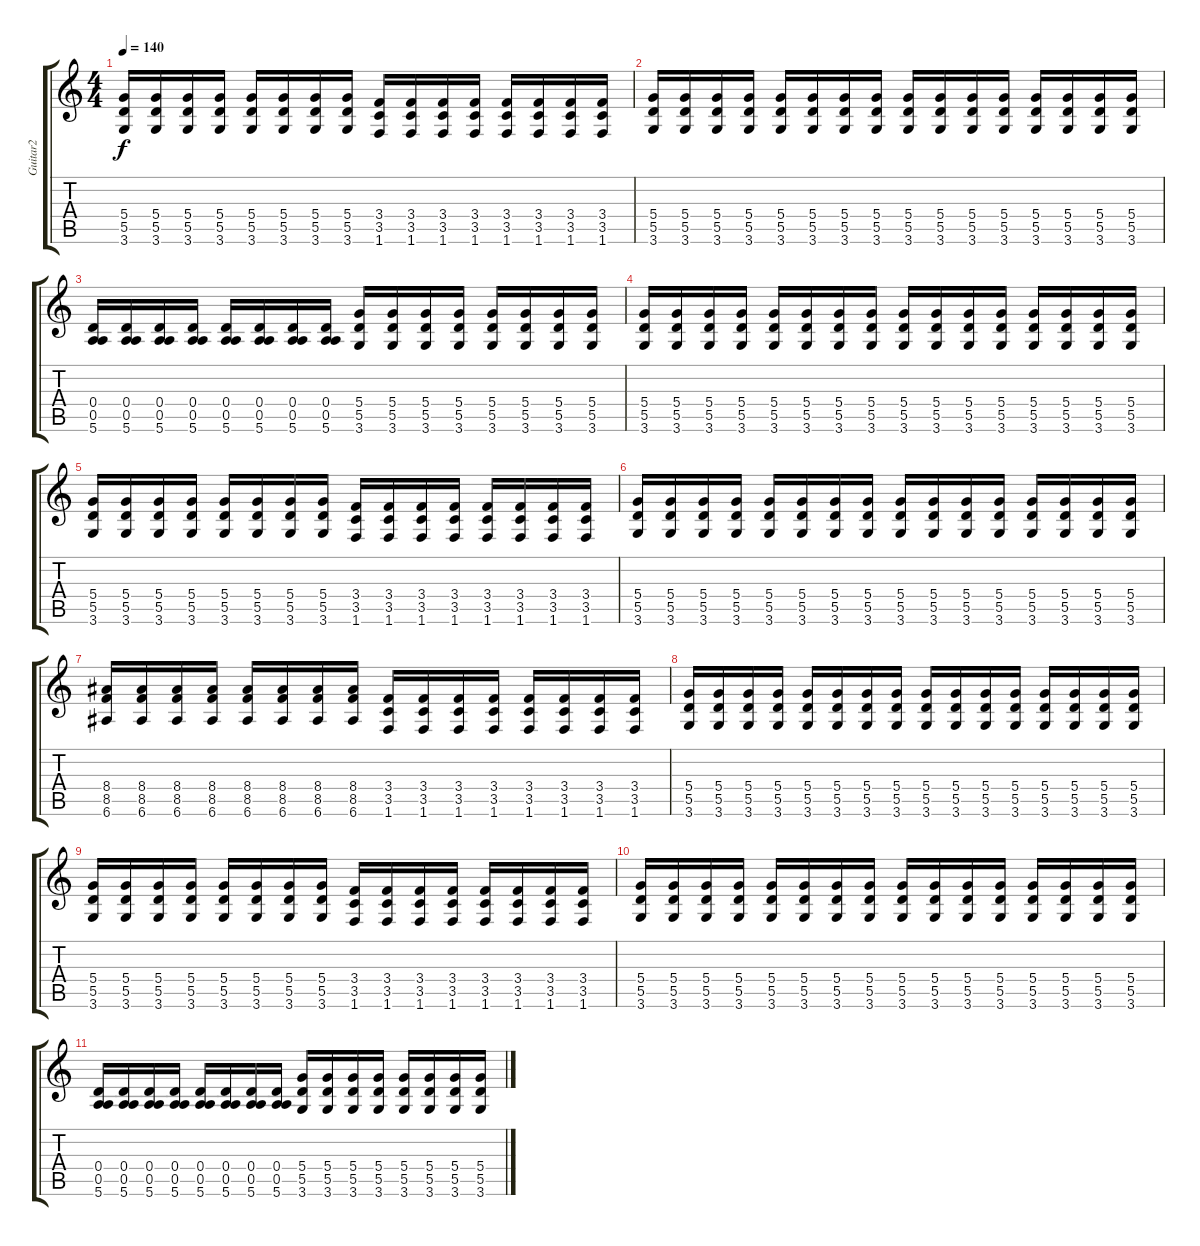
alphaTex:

\track ("Guitar2" "Guitar2") {instrument overdrivenguitar}
\staff {score tabs}
\tuning (E4 B3 G3 D3 A2 E2) {hide}
\ts (4 4)
\tempo 140
\clef g2
\ks c
(5.4 5.5 3.6).16{dy f} (5.4 5.5 3.6).16 (5.4 5.5 3.6).16 (5.4 5.5 3.6).16 (5.4 5.5 3.6).16 (5.4 5.5 3.6).16 (5.4 5.5 3.6).16 (5.4 5.5 3.6).16 (3.4 3.5 1.6).16 (3.4 3.5 1.6).16 (3.4 3.5 1.6).16 (3.4 3.5 1.6).16 (3.4 3.5 1.6).16 (3.4 3.5 1.6).16 (3.4 3.5 1.6).16 (3.4 3.5 1.6).16 |
(5.4 5.5 3.6).16 (5.4 5.5 3.6).16 (5.4 5.5 3.6).16 (5.4 5.5 3.6).16 (5.4 5.5 3.6).16 (5.4 5.5 3.6).16 (5.4 5.5 3.6).16 (5.4 5.5 3.6).16 (5.4 5.5 3.6).16 (5.4 5.5 3.6).16 (5.4 5.5 3.6).16 (5.4 5.5 3.6).16 (5.4 5.5 3.6).16 (5.4 5.5 3.6).16 (5.4 5.5 3.6).16 (5.4 5.5 3.6).16 |
(0.4 0.5 5.6).16 (0.4 0.5 5.6).16 (0.4 0.5 5.6).16 (0.4 0.5 5.6).16 (0.4 0.5 5.6).16 (0.4 0.5 5.6).16 (0.4 0.5 5.6).16 (0.4 0.5 5.6).16 (5.4 5.5 3.6).16 (5.4 5.5 3.6).16 (5.4 5.5 3.6).16 (5.4 5.5 3.6).16 (5.4 5.5 3.6).16 (5.4 5.5 3.6).16 (5.4 5.5 3.6).16 (5.4 5.5 3.6).16 |
(5.4 5.5 3.6).16 (5.4 5.5 3.6).16 (5.4 5.5 3.6).16 (5.4 5.5 3.6).16 (5.4 5.5 3.6).16 (5.4 5.5 3.6).16 (5.4 5.5 3.6).16 (5.4 5.5 3.6).16 (5.4 5.5 3.6).16 (5.4 5.5 3.6).16 (5.4 5.5 3.6).16 (5.4 5.5 3.6).16 (5.4 5.5 3.6).16 (5.4 5.5 3.6).16 (5.4 5.5 3.6).16 (5.4 5.5 3.6).16 |
(5.4 5.5 3.6).16 (5.4 5.5 3.6).16 (5.4 5.5 3.6).16 (5.4 5.5 3.6).16 (5.4 5.5 3.6).16 (5.4 5.5 3.6).16 (5.4 5.5 3.6).16 (5.4 5.5 3.6).16 (3.4 3.5 1.6).16 (3.4 3.5 1.6).16 (3.4 3.5 1.6).16 (3.4 3.5 1.6).16 (3.4 3.5 1.6).16 (3.4 3.5 1.6).16 (3.4 3.5 1.6).16 (3.4 3.5 1.6).16 |
(5.4 5.5 3.6).16 (5.4 5.5 3.6).16 (5.4 5.5 3.6).16 (5.4 5.5 3.6).16 (5.4 5.5 3.6).16 (5.4 5.5 3.6).16 (5.4 5.5 3.6).16 (5.4 5.5 3.6).16 (5.4 5.5 3.6).16 (5.4 5.5 3.6).16 (5.4 5.5 3.6).16 (5.4 5.5 3.6).16 (5.4 5.5 3.6).16 (5.4 5.5 3.6).16 (5.4 5.5 3.6).16 (5.4 5.5 3.6).16 |
(8.4 8.5 6.6).16 (8.4 8.5 6.6).16 (8.4 8.5 6.6).16 (8.4 8.5 6.6).16 (8.4 8.5 6.6).16 (8.4 8.5 6.6).16 (8.4 8.5 6.6).16 (8.4 8.5 6.6).16 (3.4 3.5 1.6).16 (3.4 3.5 1.6).16 (3.4 3.5 1.6).16 (3.4 3.5 1.6).16 (3.4 3.5 1.6).16 (3.4 3.5 1.6).16 (3.4 3.5 1.6).16 (3.4 3.5 1.6).16 |
(5.4 5.5 3.6).16 (5.4 5.5 3.6).16 (5.4 5.5 3.6).16 (5.4 5.5 3.6).16 (5.4 5.5 3.6).16 (5.4 5.5 3.6).16 (5.4 5.5 3.6).16 (5.4 5.5 3.6).16 (5.4 5.5 3.6).16 (5.4 5.5 3.6).16 (5.4 5.5 3.6).16 (5.4 5.5 3.6).16 (5.4 5.5 3.6).16 (5.4 5.5 3.6).16 (5.4 5.5 3.6).16 (5.4 5.5 3.6).16 |
(5.4 5.5 3.6).16 (5.4 5.5 3.6).16 (5.4 5.5 3.6).16 (5.4 5.5 3.6).16 (5.4 5.5 3.6).16 (5.4 5.5 3.6).16 (5.4 5.5 3.6).16 (5.4 5.5 3.6).16 (3.4 3.5 1.6).16 (3.4 3.5 1.6).16 (3.4 3.5 1.6).16 (3.4 3.5 1.6).16 (3.4 3.5 1.6).16 (3.4 3.5 1.6).16 (3.4 3.5 1.6).16 (3.4 3.5 1.6).16 |
(5.4 5.5 3.6).16 (5.4 5.5 3.6).16 (5.4 5.5 3.6).16 (5.4 5.5 3.6).16 (5.4 5.5 3.6).16 (5.4 5.5 3.6).16 (5.4 5.5 3.6).16 (5.4 5.5 3.6).16 (5.4 5.5 3.6).16 (5.4 5.5 3.6).16 (5.4 5.5 3.6).16 (5.4 5.5 3.6).16 (5.4 5.5 3.6).16 (5.4 5.5 3.6).16 (5.4 5.5 3.6).16 (5.4 5.5 3.6).16 |
(0.4 0.5 5.6).16 (0.4 0.5 5.6).16 (0.4 0.5 5.6).16 (0.4 0.5 5.6).16 (0.4 0.5 5.6).16 (0.4 0.5 5.6).16 (0.4 0.5 5.6).16 (0.4 0.5 5.6).16 (5.4 5.5 3.6).16 (5.4 5.5 3.6).16 (5.4 5.5 3.6).16 (5.4 5.5 3.6).16 (5.4 5.5 3.6).16 (5.4 5.5 3.6).16 (5.4 5.5 3.6).16 (5.4 5.5 3.6).16
